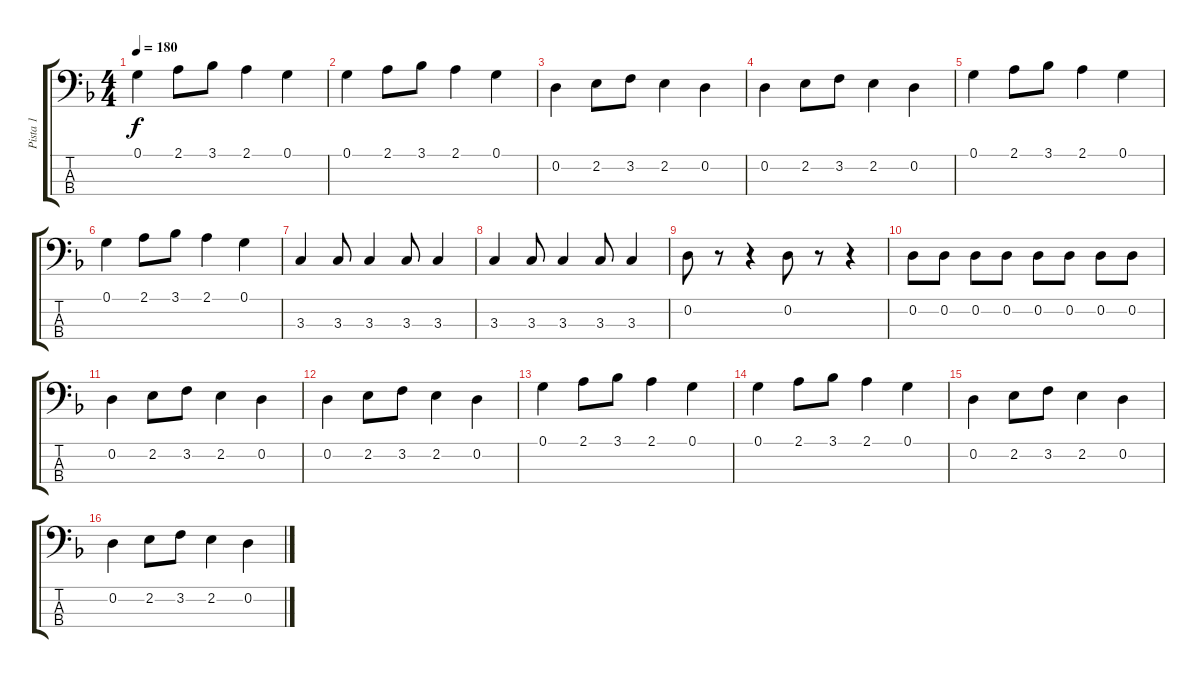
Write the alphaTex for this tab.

\track ("Pista 1" "Pista 1") {instrument electricbassfinger}
\staff {score tabs}
\tuning (G2 D2 A1 E1) {hide}
\ts (4 4)
\tempo 180
\clef f4
\ks dminor
0.1.4{dy f} 2.1.8 3.1.8 2.1.4 0.1.4 |
0.1.4 2.1.8 3.1.8 2.1.4 0.1.4 |
0.2.4 2.2.8 3.2.8 2.2.4 0.2.4 |
0.2.4 2.2.8 3.2.8 2.2.4 0.2.4 |
0.1.4 2.1.8 3.1.8 2.1.4 0.1.4 |
0.1.4 2.1.8 3.1.8 2.1.4 0.1.4 |
3.3.4 3.3.8 3.3.4 3.3.8 3.3.4 |
3.3.4 3.3.8 3.3.4 3.3.8 3.3.4 |
0.2.8 r.8 r.4 0.2.8 r.8 r.4 |
0.2.8 0.2.8 0.2.8 0.2.8 0.2.8 0.2.8 0.2.8 0.2.8 |
0.2.4 2.2.8 3.2.8 2.2.4 0.2.4 |
0.2.4 2.2.8 3.2.8 2.2.4 0.2.4 |
0.1.4 2.1.8 3.1.8 2.1.4 0.1.4 |
0.1.4 2.1.8 3.1.8 2.1.4 0.1.4 |
0.2.4 2.2.8 3.2.8 2.2.4 0.2.4 |
0.2.4 2.2.8 3.2.8 2.2.4 0.2.4
